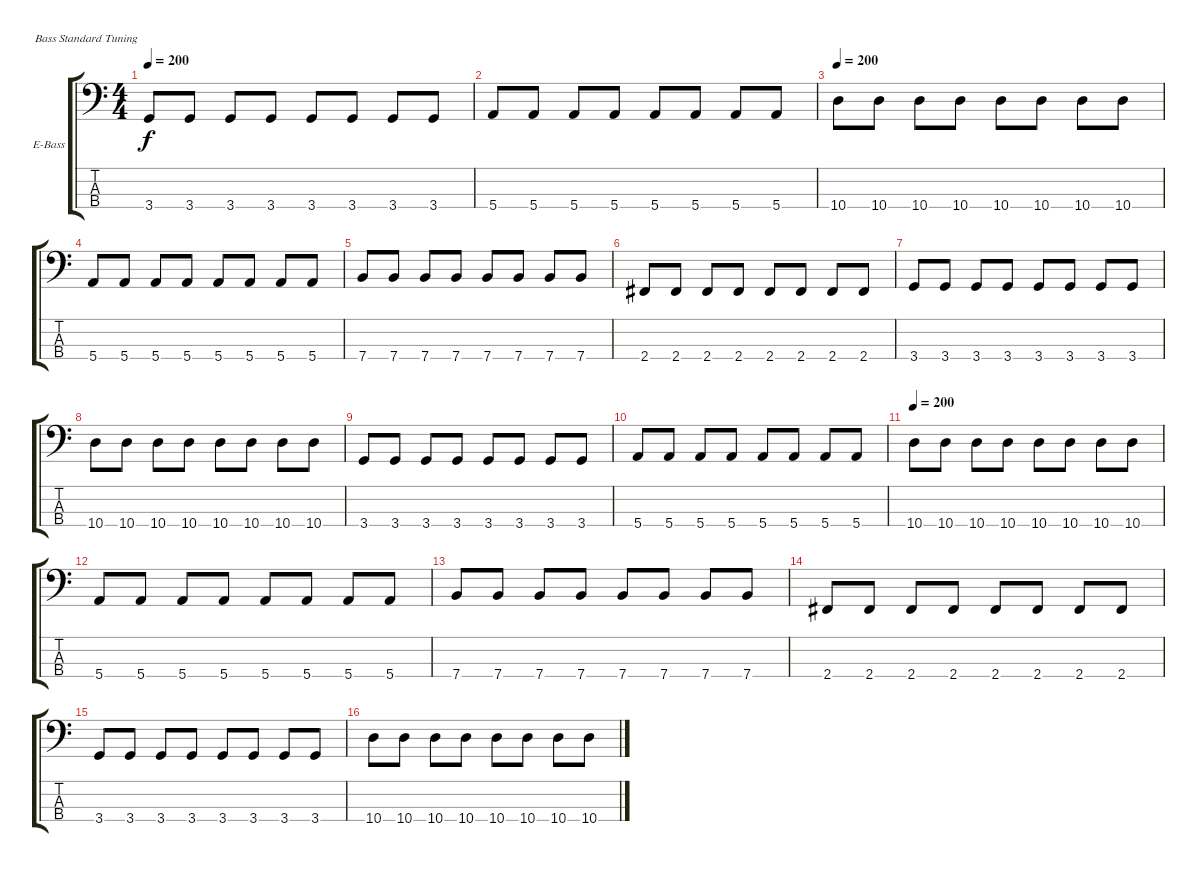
\bracketExtendMode groupsimilarinstruments
\firstSystemTrackNameOrientation horizontal
\otherSystemsTrackNameOrientation horizontal
\track ("±´Ë¹" "E-Bass") {instrument electricbassfinger}
\staff {score tabs}
\tuning (G2 D2 A1 E1)
\ts (4 4)
\tempo 200
\clef f4
\ks c
3.4.8{dy f} 3.4.8 3.4.8 3.4.8 3.4.8 3.4.8 3.4.8 3.4.8 |
5.4.8 5.4.8 5.4.8 5.4.8 5.4.8 5.4.8 5.4.8 5.4.8 |
\tempo 200
10.4.8 10.4.8 10.4.8 10.4.8 10.4.8 10.4.8 10.4.8 10.4.8 |
5.4.8 5.4.8 5.4.8 5.4.8 5.4.8 5.4.8 5.4.8 5.4.8 |
7.4.8 7.4.8 7.4.8 7.4.8 7.4.8 7.4.8 7.4.8 7.4.8 |
2.4.8 2.4.8 2.4.8 2.4.8 2.4.8 2.4.8 2.4.8 2.4.8 |
3.4.8 3.4.8 3.4.8 3.4.8 3.4.8 3.4.8 3.4.8 3.4.8 |
10.4.8 10.4.8 10.4.8 10.4.8 10.4.8 10.4.8 10.4.8 10.4.8 |
3.4.8 3.4.8 3.4.8 3.4.8 3.4.8 3.4.8 3.4.8 3.4.8 |
5.4.8 5.4.8 5.4.8 5.4.8 5.4.8 5.4.8 5.4.8 5.4.8 |
\tempo 200
10.4.8 10.4.8 10.4.8 10.4.8 10.4.8 10.4.8 10.4.8 10.4.8 |
5.4.8 5.4.8 5.4.8 5.4.8 5.4.8 5.4.8 5.4.8 5.4.8 |
7.4.8 7.4.8 7.4.8 7.4.8 7.4.8 7.4.8 7.4.8 7.4.8 |
2.4.8 2.4.8 2.4.8 2.4.8 2.4.8 2.4.8 2.4.8 2.4.8 |
3.4.8 3.4.8 3.4.8 3.4.8 3.4.8 3.4.8 3.4.8 3.4.8 |
10.4.8 10.4.8 10.4.8 10.4.8 10.4.8 10.4.8 10.4.8 10.4.8
